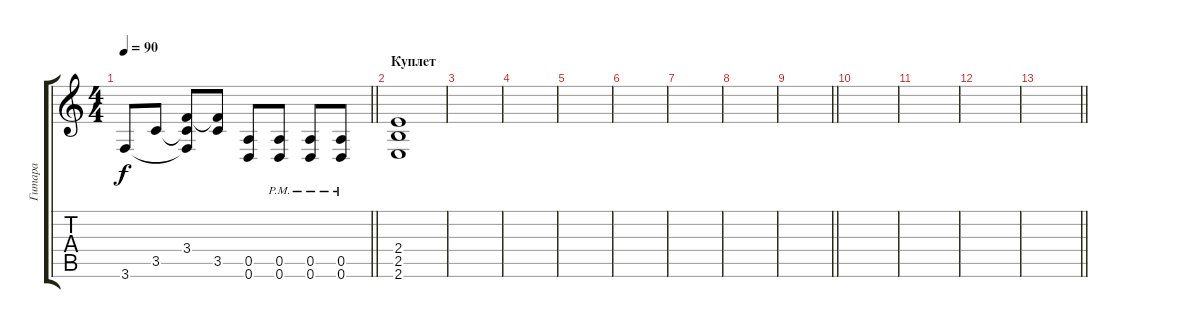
\track ("Гитара" "Гитара") {instrument distortionguitar}
\staff {score tabs}
\tuning (E4 B3 G3 D3 A2 D2) {hide}
\ts (4 4)
\tempo 90
\clef g2
\barLineRight lightlight
\ks c
3.6.8{dy f} 3.5.8 (3.4 3.5{t} 3.6{t}).8 (3.4{t} 3.5).8 (0.5 0.6).8 (0.5{pm} 0.6{pm}).8 (0.5{pm} 0.6{pm}).8 (0.5{pm} 0.6{pm}).8 |
\section ("" "Куплет")
(2.4 2.5 2.6).1{volume 0} |
|
|
|
|
|
|
\barLineRight lightlight
|
|
|
|
\barLineRight lightlight
